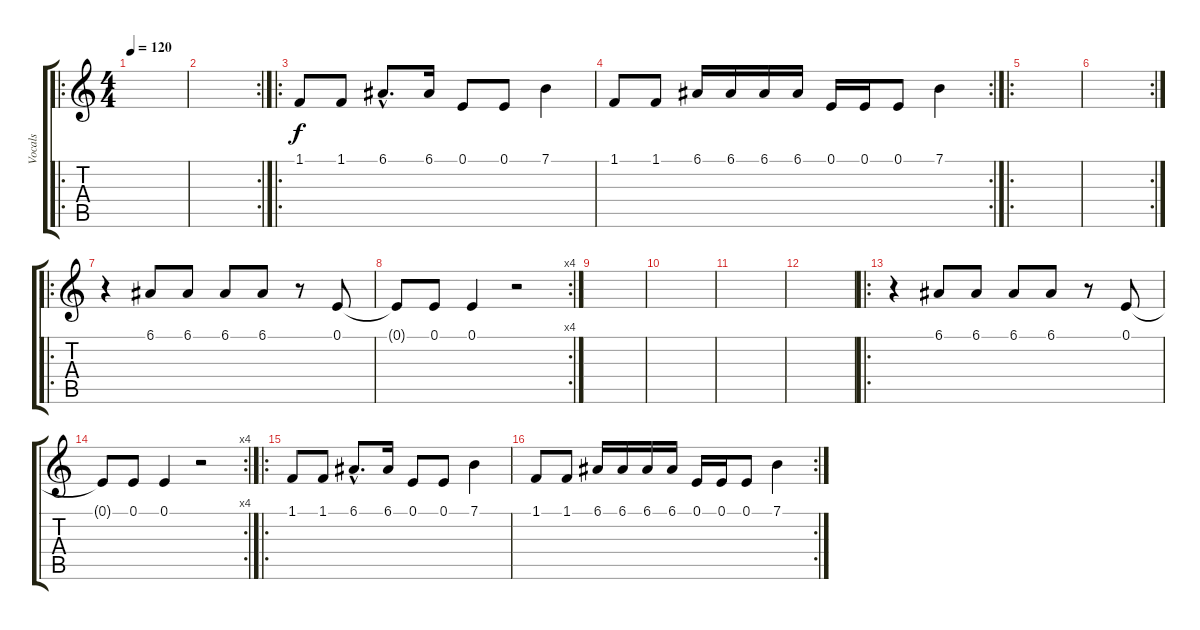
\track ("Vocals" "Vocals") {instrument brasssection}
\staff {score tabs}
\tuning (E4 B3 G3 D3 A2 E2) {hide}
\ro
\ts (4 4)
\tempo 120
\clef g2
\ks c
|
\rc 2
|
\ro
1.1.8 1.1.8 6.1{hac}.8{d} 6.1.16 0.1.8 0.1.8 7.1.4 |
\rc 2
1.1.8 1.1.8 6.1.16 6.1.16 6.1.16 6.1.16 0.1.16 0.1.16 0.1.8 7.1.4 |
\ro
|
\rc 2
|
\ro
r.4 6.1.8 6.1.8 6.1.8 6.1.8 r.8 0.1.8 |
\rc 4
0.1{t}.8 0.1.8 0.1.4 r.2 |
|
|
|
|
\ro
r.4 6.1.8 6.1.8 6.1.8 6.1.8 r.8 0.1.8 |
\rc 4
0.1{t}.8 0.1.8 0.1.4 r.2 |
\ro
1.1.8 1.1.8 6.1{hac}.8{d} 6.1.16 0.1.8 0.1.8 7.1.4 |
\rc 2
1.1.8 1.1.8 6.1.16 6.1.16 6.1.16 6.1.16 0.1.16 0.1.16 0.1.8 7.1.4
